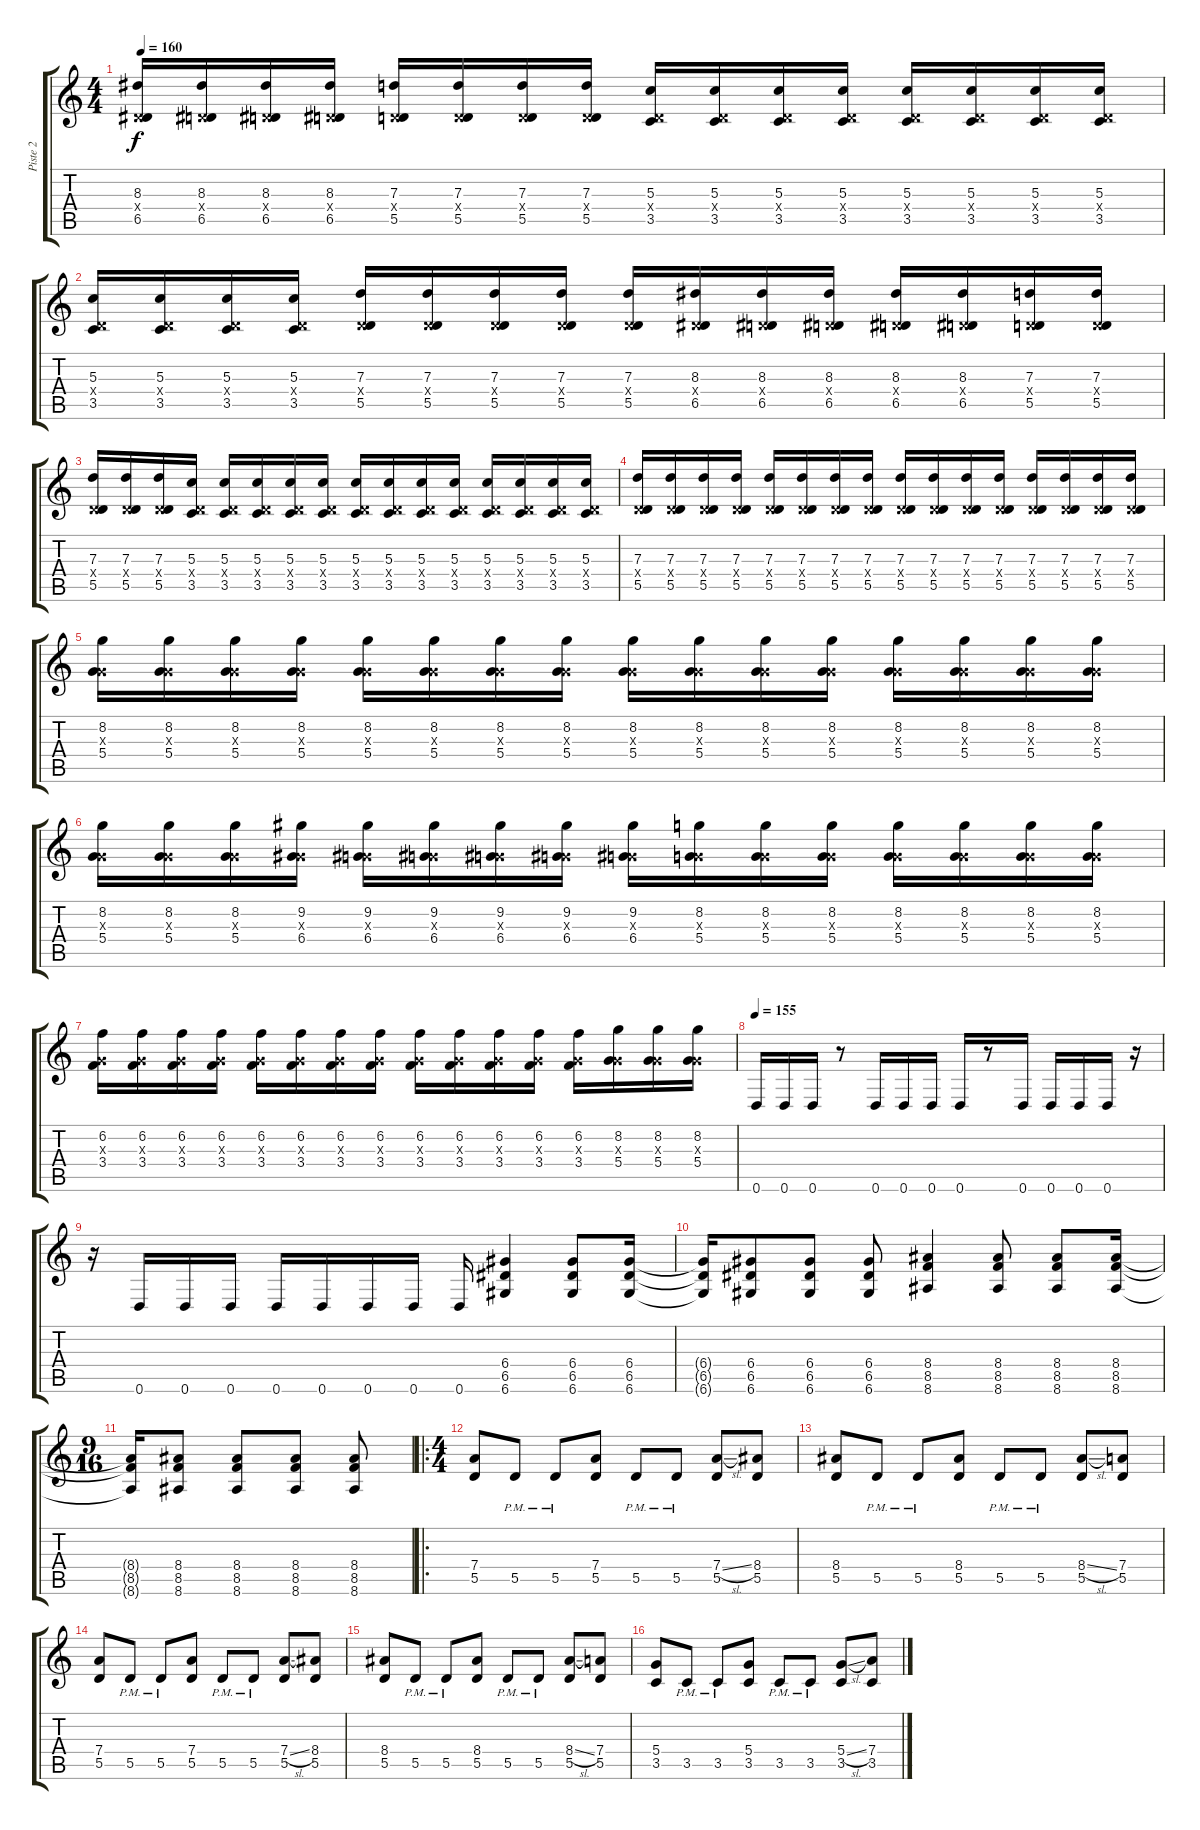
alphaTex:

\track ("Piste 2" "Piste 2") {instrument distortionguitar}
\staff {score tabs}
\tuning (E4 B3 G3 D3 A2 D2) {hide}
\ts (4 4)
\tempo 160
\clef g2
\ks c
(8.3 0.4{x} 6.5).16{dy f} (8.3 0.4{x} 6.5).16 (8.3 0.4{x} 6.5).16 (8.3 0.4{x} 6.5).16 (7.3 0.4{x} 5.5).16 (7.3 0.4{x} 5.5).16 (7.3 0.4{x} 5.5).16 (7.3 0.4{x} 5.5).16 (5.3 0.4{x} 3.5).16 (5.3 0.4{x} 3.5).16 (5.3 0.4{x} 3.5).16 (5.3 0.4{x} 3.5).16 (5.3 0.4{x} 3.5).16 (5.3 0.4{x} 3.5).16 (5.3 0.4{x} 3.5).16 (5.3 0.4{x} 3.5).16 |
(5.3 0.4{x} 3.5).16 (5.3 0.4{x} 3.5).16 (5.3 0.4{x} 3.5).16 (5.3 0.4{x} 3.5).16 (7.3 0.4{x} 5.5).16 (7.3 0.4{x} 5.5).16 (7.3 0.4{x} 5.5).16 (7.3 0.4{x} 5.5).16 (7.3 0.4{x} 5.5).16 (8.3 0.4{x} 6.5).16 (8.3 0.4{x} 6.5).16 (8.3 0.4{x} 6.5).16 (8.3 0.4{x} 6.5).16 (8.3 0.4{x} 6.5).16 (7.3 0.4{x} 5.5).16 (7.3 0.4{x} 5.5).16 |
(7.3 0.4{x} 5.5).16 (7.3 0.4{x} 5.5).16 (7.3 0.4{x} 5.5).16 (5.3 0.4{x} 3.5).16 (5.3 0.4{x} 3.5).16 (5.3 0.4{x} 3.5).16 (5.3 0.4{x} 3.5).16 (5.3 0.4{x} 3.5).16 (5.3 0.4{x} 3.5).16 (5.3 0.4{x} 3.5).16 (5.3 0.4{x} 3.5).16 (5.3 0.4{x} 3.5).16 (5.3 0.4{x} 3.5).16 (5.3 0.4{x} 3.5).16 (5.3 0.4{x} 3.5).16 (5.3 0.4{x} 3.5).16 |
(7.3 0.4{x} 5.5).16 (7.3 0.4{x} 5.5).16 (7.3 0.4{x} 5.5).16 (7.3 0.4{x} 5.5).16 (7.3 0.4{x} 5.5).16 (7.3 0.4{x} 5.5).16 (7.3 0.4{x} 5.5).16 (7.3 0.4{x} 5.5).16 (7.3 0.4{x} 5.5).16 (7.3 0.4{x} 5.5).16 (7.3 0.4{x} 5.5).16 (7.3 0.4{x} 5.5).16 (7.3 0.4{x} 5.5).16 (7.3 0.4{x} 5.5).16 (7.3 0.4{x} 5.5).16 (7.3 0.4{x} 5.5).16 |
(8.2 0.3{x} 5.4).16 (8.2 0.3{x} 5.4).16 (8.2 0.3{x} 5.4).16 (8.2 0.3{x} 5.4).16 (8.2 0.3{x} 5.4).16 (8.2 0.3{x} 5.4).16 (8.2 0.3{x} 5.4).16 (8.2 0.3{x} 5.4).16 (8.2 0.3{x} 5.4).16 (8.2 0.3{x} 5.4).16 (8.2 0.3{x} 5.4).16 (8.2 0.3{x} 5.4).16 (8.2 0.3{x} 5.4).16 (8.2 0.3{x} 5.4).16 (8.2 0.3{x} 5.4).16 (8.2 0.3{x} 5.4).16 |
(8.2 0.3{x} 5.4).16 (8.2 0.3{x} 5.4).16 (8.2 0.3{x} 5.4).16 (9.2 0.3{x} 6.4).16 (9.2 0.3{x} 6.4).16 (9.2 0.3{x} 6.4).16 (9.2 0.3{x} 6.4).16 (9.2 0.3{x} 6.4).16 (9.2 0.3{x} 6.4).16 (8.2 0.3{x} 5.4).16 (8.2 0.3{x} 5.4).16 (8.2 0.3{x} 5.4).16 (8.2 0.3{x} 5.4).16 (8.2 0.3{x} 5.4).16 (8.2 0.3{x} 5.4).16 (8.2 0.3{x} 5.4).16 |
(6.2 0.3{x} 3.4).16 (6.2 0.3{x} 3.4).16 (6.2 0.3{x} 3.4).16 (6.2 0.3{x} 3.4).16 (6.2 0.3{x} 3.4).16 (6.2 0.3{x} 3.4).16 (6.2 0.3{x} 3.4).16 (6.2 0.3{x} 3.4).16 (6.2 0.3{x} 3.4).16 (6.2 0.3{x} 3.4).16 (6.2 0.3{x} 3.4).16 (6.2 0.3{x} 3.4).16 (6.2 0.3{x} 3.4).16 (8.2 0.3{x} 5.4).16 (8.2 0.3{x} 5.4).16 (8.2 0.3{x} 5.4).16 |
\tempo 155
0.6.16 0.6.16 0.6.16 r.8 0.6.16 0.6.16 0.6.16 0.6.16 r.8 0.6.16 0.6.16 0.6.16 0.6.16 r.16 |
r.16 0.6.16 0.6.16 0.6.16 0.6.16 0.6.16 0.6.16 0.6.16 0.6.16 (6.4 6.5 6.6).4 (6.4 6.5 6.6).8 (6.4 6.5 6.6).16 |
(6.4{t} 6.5{t} 6.6{t}).16 (6.4 6.5 6.6).8 (6.4 6.5 6.6).8 (6.4 6.5 6.6).8 (8.4 8.5 8.6).4 (8.4 8.5 8.6).8 (8.4 8.5 8.6).8 (8.4 8.5 8.6).16 |
\ts (9 16)
(8.4{t} 8.5{t} 8.6{t}).16 (8.4 8.5 8.6).8 (8.4 8.5 8.6).8 (8.4 8.5 8.6).8 (8.4 8.5 8.6).8 |
\ro
\ts (4 4)
(7.4 5.5).8 5.5{pm}.8 5.5{pm}.8 (7.4 5.5).8 5.5{pm}.8 5.5{pm}.8 (7.4{sl} 5.5).8 (8.4 5.5).8 |
(8.4 5.5).8 5.5{pm}.8 5.5{pm}.8 (8.4 5.5).8 5.5{pm}.8 5.5{pm}.8 (8.4{sl} 5.5).8 (7.4 5.5).8 |
(7.4 5.5).8 5.5{pm}.8 5.5{pm}.8 (7.4 5.5).8 5.5{pm}.8 5.5{pm}.8 (7.4{sl} 5.5).8 (8.4 5.5).8 |
(8.4 5.5).8 5.5{pm}.8 5.5{pm}.8 (8.4 5.5).8 5.5{pm}.8 5.5{pm}.8 (8.4{sl} 5.5).8 (7.4 5.5).8 |
(5.4 3.5).8 3.5{pm}.8 3.5{pm}.8 (5.4 3.5).8 3.5{pm}.8 3.5{pm}.8 (5.4{sl} 3.5).8 (7.4 3.5).8
